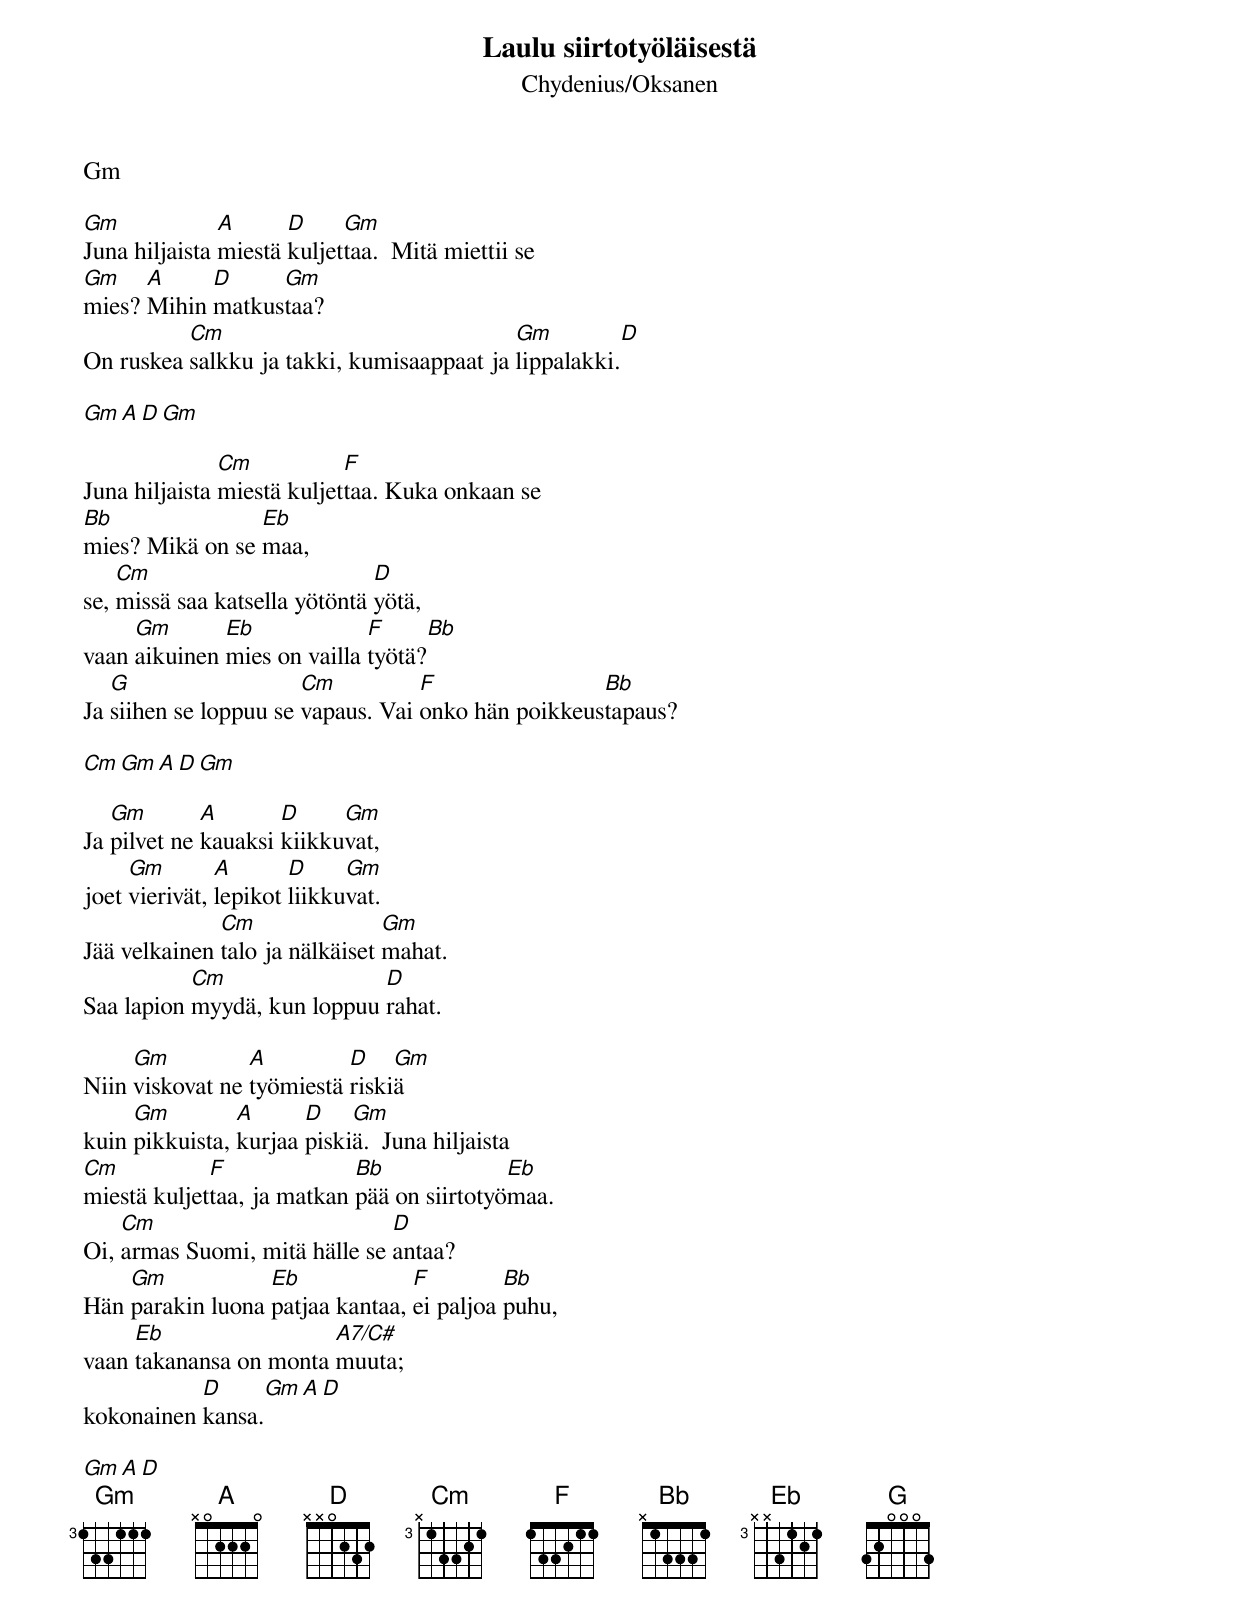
Laulu siirtotyöläisestä
Chydenius/Oksanen

Gm

Gm             A      D     Gm
Juna hiljaista miestä kuljettaa.  Mitä miettii se
Gm    A     D     Gm
mies? Mihin matkustaa?
          Cm                               Gm          D
On ruskea salkku ja takki, kumisaappaat ja lippalakki.

Gm   A  D  Gm

               Cm           F
Juna hiljaista miestä kuljettaa. Kuka onkaan se
Bb               Eb
mies? Mikä on se maa,
    Cm                         D
se, missä saa katsella yötöntä yötä,
     Gm       Eb             F       Bb
vaan aikuinen mies on vailla työtä?
   G                   Cm          F                Bb
Ja siihen se loppuu se vapaus. Vai onko hän poikkeustapaus?

Cm   Gm   A D  Gm

   Gm        A       D     Gm
Ja pilvet ne kauaksi kiikkuvat,
     Gm        A       D     Gm
joet vierivät, lepikot liikkuvat.
              Cm                Gm
Jää velkainen talo ja nälkäiset mahat.
           Cm                D
Saa lapion myydä, kun loppuu rahat.

     Gm          A         D    Gm
Niin viskovat ne työmiestä riskiä
     Gm         A      D    Gm
kuin pikkuista, kurjaa piskiä.  Juna hiljaista
Cm           F              Bb              Eb
miestä kuljettaa, ja matkan pää on siirtotyömaa.
    Cm                         D
Oi, armas Suomi, mitä hälle se antaa?
    Gm            Eb             F         Bb
Hän parakin luona patjaa kantaa, ei paljoa puhu,
     Eb                 A7/C#
vaan takanansa on monta muuta;
           D        Gm   A D
kokonainen kansa.

Gm  A D
